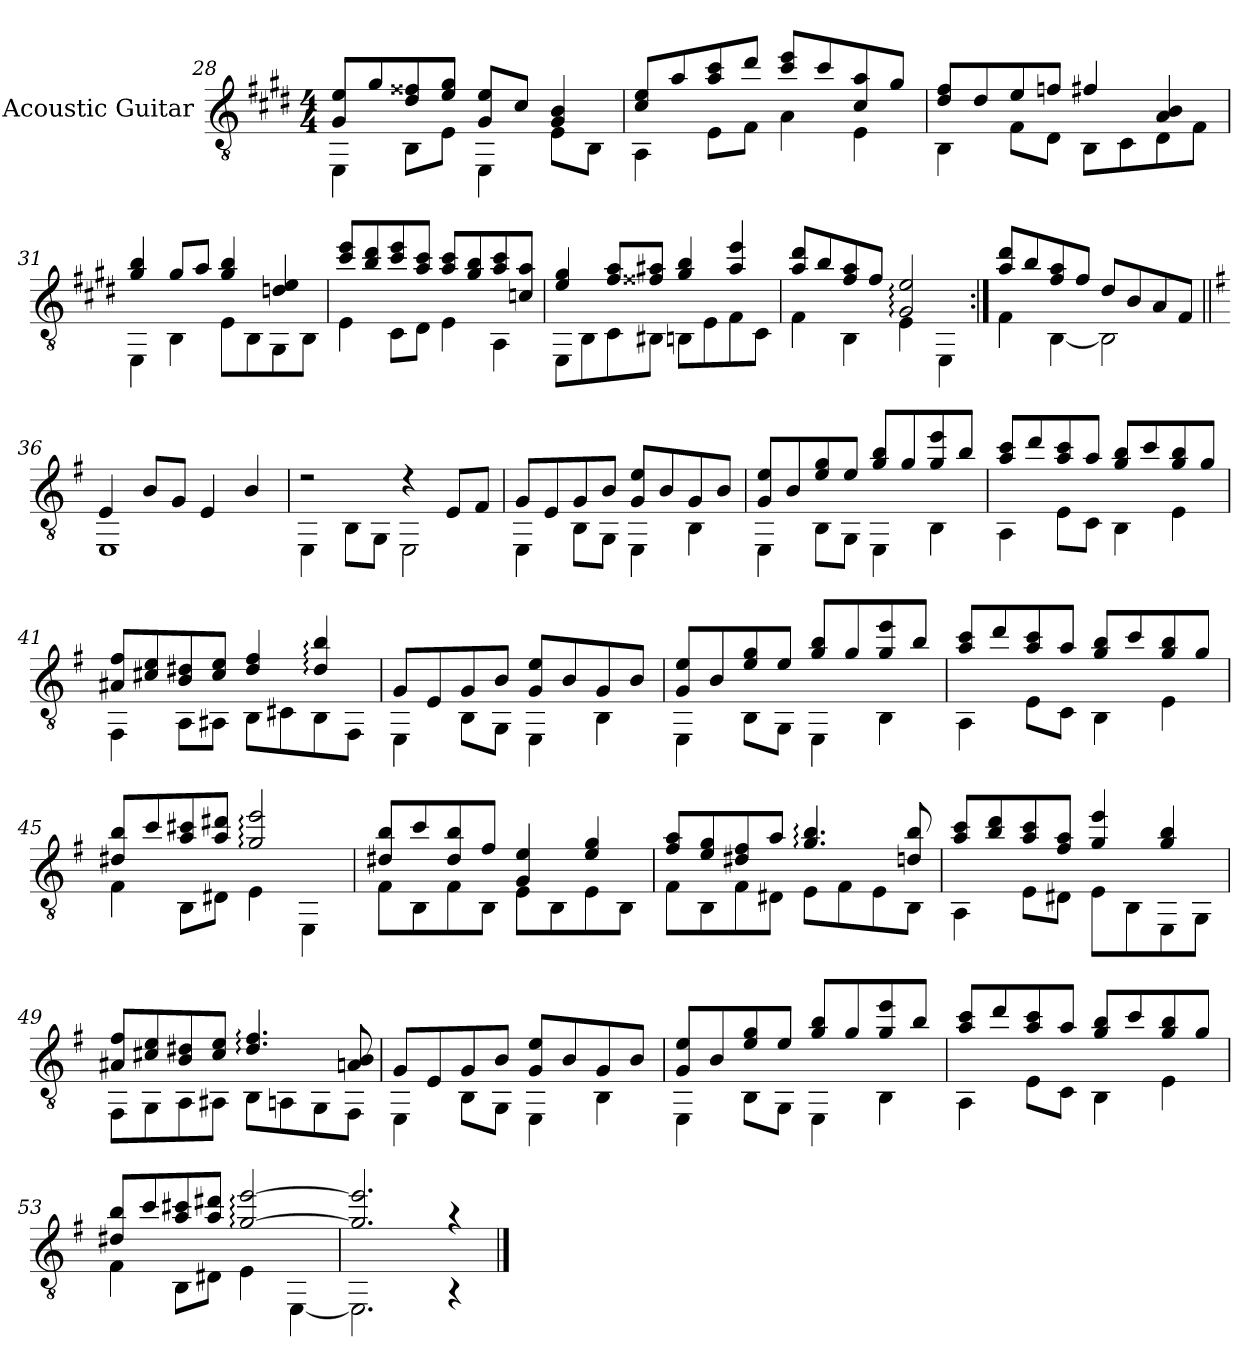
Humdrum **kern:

**kern
*part1
*staff1
*I"Acoustic Guitar
*I'Ac Gtr
!!LO:LB:g=z
*clefGv2
*k[f#c#g#d#]
*E:
*M4/4
=28
*^
8G#/ 8e/L	4EE\
8g#/	.
8d#/ 8f##X/	8BB\L
8e/ 8g#/J	8E\J
8G#/ 8e/L	4EE\
8c#/J	.
4G#/ 4B/	8E\L
.	8BB\J
=29	=29
8c#/ 8e/L	4AA\
8a/	.
8a/ 8cc#/	8E\L
8dd#/J	8F#\J
8cc#/ 8ee/L	4A\
8cc#/	.
8c#/ 8a/	4E\
8g#/J	.
=30	=30
8d#/ 8f#/L	4BB\
8d#/	.
8e/	8F#\L
8fn/J	8D#\J
4f#X/	8BB\L
.	8C#\
4A/ 4B/	8D#\
.	8F#\J
!!LO:LB:g=z	!!
=31	=31
4g#/ 4b/	4EE\
8g#/L	4BB\
8a/J	.
4g#/ 4b/	8E\L
.	8BB\
4dn/ 4e/	8GG#\
.	8BB\J
=32	=32
8cc#/ 8ee/L	4E\
8b/ 8dd#/	.
8cc#/ 8ee/	8C#\L
8a/ 8cc#/J	8D#\J
8a/ 8cc#/L	4E\
8g#/ 8b/	.
8a/ 8cc#/	4AA\
8cn/ 8a/J	.
=33	=33
4e/ 4g#/	8EE\L
.	8BB\
8f#/ 8a/L	8C#\
8f##X/ 8a#X/J	8BB#X\J
4g#/ 4b/	8BBn\L
.	8E\
4a#/ 4ee/	8F#\
.	8C#\J
!!LO:LB:g=z	!!
=34	=34
8a/ 8dd#/L	4F#\
8b/	.
8f#/ 8a/	4BB\
8f#/J	.
2G#/: 2e/:	4E\
.	4EE\
=35:|!	=35:|!
8a/ 8dd#/L	4F#\
8b/	.
8f#/ 8a/	[4BB\
8f#/J	.
8d#/L	2BB\]
8B/	.
8A/	.
8F#/J	.
=36||	=36||
*k[f#]	*
*G:	*
4E/	1EE
8B/L	.
8G/J	.
4E/	.
4B/	.
!!LO:LB:g=z	!!
=37	=37
2r	4EE\
.	8BB\L
.	8GG\J
4r	2EE\
8E/L	.
8F#/J	.
=38	=38
8G/L	4EE\
8E/	.
8G/	8BB\L
8B/J	8GG\J
8G/ 8e/L	4EE\
8B/	.
8G/	4BB\
8B/J	.
=39	=39
8G/ 8e/L	4EE\
8B/	.
8e/ 8g/	8BB\L
8e/J	8GG\J
8g/ 8b/L	4EE\
8g/	.
8g/ 8ee/	4BB\
8b/J	.
!!LO:PB:g=z	!!
=40	=40
8a/ 8cc/L	4AA\
8dd/	.
8a/ 8cc/	8E\L
8a/J	8C\J
8g/ 8b/L	4BB\
8cc/	.
8g/ 8b/	4E\
8g/J	.
=41	=41
8A#X/ 8f#/L	4FF#\
8c#X/ 8e/	.
8B/ 8d#X/	8AA\L
8c#/ 8e/J	8AA#X\J
4d#/ 4f#/	8BB\L
.	8C#X\
4d#/: 4b/:	8BB\
.	8FF#\J
=42	=42
8G/L	4EE\
8E/	.
8G/	8BB\L
8B/J	8GG\J
8G/ 8e/L	4EE\
8B/	.
8G/	4BB\
8B/J	.
!!LO:LB:g=z	!!
=43	=43
8G/ 8e/L	4EE\
8B/	.
8e/ 8g/	8BB\L
8e/J	8GG\J
8g/ 8b/L	4EE\
8g/	.
8g/ 8ee/	4BB\
8b/J	.
=44	=44
8a/ 8cc/L	4AA\
8dd/	.
8a/ 8cc/	8E\L
8a/J	8C\J
8g/ 8b/L	4BB\
8cc/	.
8g/ 8b/	4E\
8g/J	.
=45	=45
8d#X/ 8b/L	4F#\
8cc/	.
8a/ 8cc#X/	8BB\L
8a/ 8dd#X/J	8D#X\J
2g/: 2ee/:	4E\
.	4EE\
!!LO:LB:g=z	!!
=46	=46
8d#X/ 8b/L	8F#\L
8cc/	8BB\
8d#/ 8b/	8F#\
8f#/J	8BB\J
4G/ 4e/	8E\L
.	8BB\
4e/ 4g/	8E\
.	8BB\J
=47	=47
8f#/ 8a/L	8F#\L
8e/ 8g/	8BB\
8d#X/ 8f#/	8F#\
8a/J	8D#X\J
4.g/: 4.b/:	8E\L
.	8F#\
.	8E\
8dn/ 8b/	8BB\J
=48	=48
8a/ 8cc/L	4AA\
8b/ 8dd/	.
8a/ 8cc/	8E\L
8f#/ 8a/J	8D#X\J
4g/ 4ee/	8E\L
.	8BB\
4g/ 4b/	8EE\
.	8GG\J
!!LO:LB:g=z	!!
=49	=49
8A#X/ 8f#/L	8FF#\L
8c#X/ 8e/	8GG\
8B/ 8d#X/	8AA\
8c#/ 8e/J	8AA#X\J
4.d#/: 4.f#/:	8BB\L
.	8AAn\
.	8GG\
8An/ 8B/	8FF#\J
=50	=50
8G/L	4EE\
8E/	.
8G/	8BB\L
8B/J	8GG\J
8G/ 8e/L	4EE\
8B/	.
8G/	4BB\
8B/J	.
=51	=51
8G/ 8e/L	4EE\
8B/	.
8e/ 8g/	8BB\L
8e/J	8GG\J
8g/ 8b/L	4EE\
8g/	.
8g/ 8ee/	4BB\
8b/J	.
!!LO:LB:g=z	!!
=52	=52
8a/ 8cc/L	4AA\
8dd/	.
8a/ 8cc/	8E\L
8a/J	8C\J
8g/ 8b/L	4BB\
8cc/	.
8g/ 8b/	4E\
8g/J	.
=53	=53
8d#X/ 8b/L	4F#\
8cc/	.
8a/ 8cc#X/	8BB\L
8a/ 8dd#X/J	8D#X\J
[2g/: [2ee/:	4E\
.	[4EE\
=54	=54
2.g/] 2.ee/]	2.EE\]
4r	4r
*v	*v
==
*-
